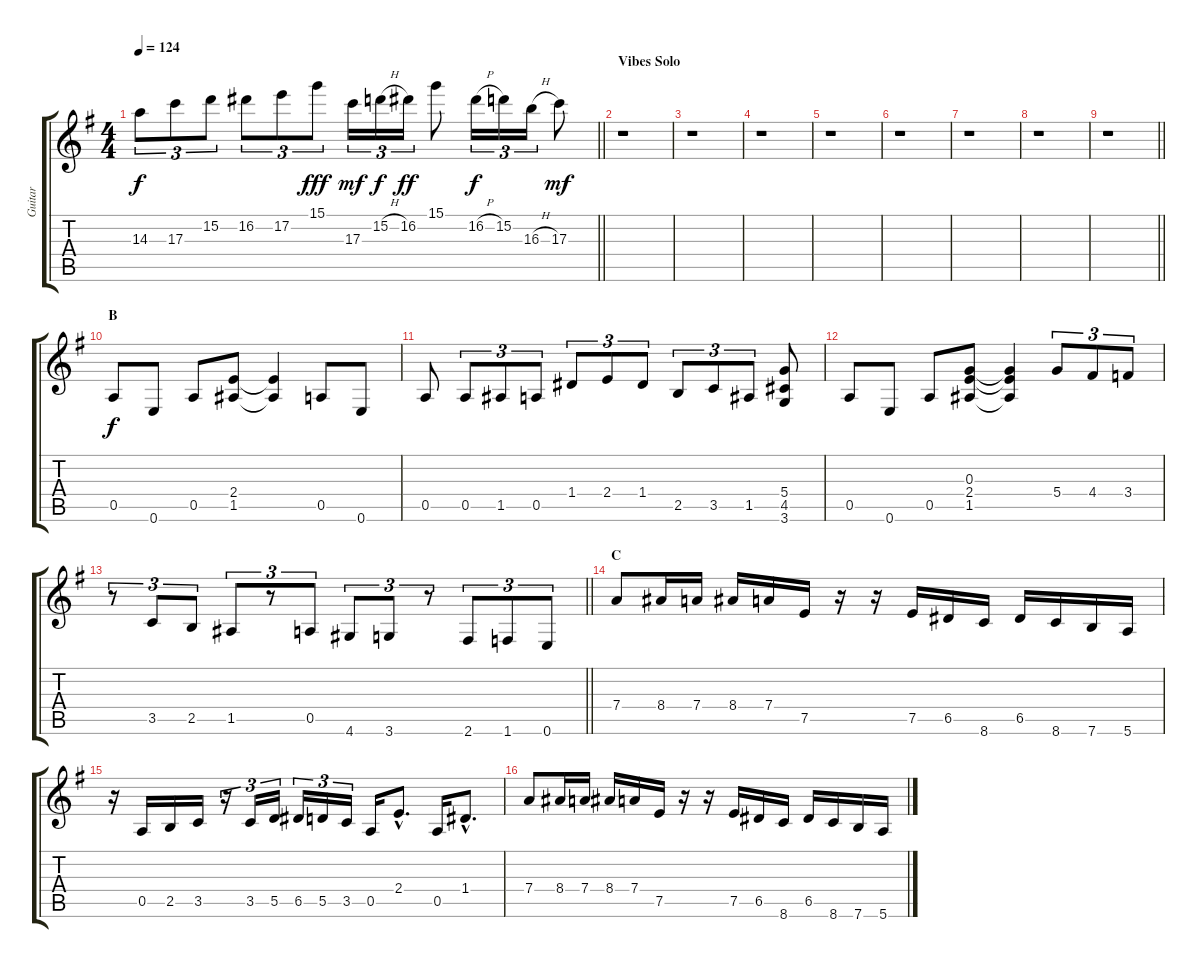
\track ("Guitar" "Guitar") {instrument overdrivenguitar}
\staff {score tabs}
\tuning (E4 B3 G3 D3 A2 E2) {hide}
\ts (4 4)
\tempo 124
\clef g2
\barLineRight lightlight
\ks eminor
14.3.8{tu (3 2) dy f} 17.3.8{tu (3 2)} 15.2.8{tu (3 2)} 16.2.8{tu (3 2)} 17.2.8{tu (3 2)} 15.1.8{tu (3 2) dy fff} 17.3.16{tu (3 2) dy mf} 15.2{h}.16{tu (3 2) dy f} 16.2.16{tu (3 2) dy ff} 15.1.8 16.2{h}.16{tu (3 2) dy f} 15.2.16{tu (3 2)} 16.3{h}.16{tu (3 2)} 17.3.8{dy mf} |
\section ("" "Vibes Solo")
r.1 |
r.1 |
r.1 |
r.1 |
r.1 |
r.1 |
r.1 |
\barLineRight lightlight
r.1 |
\section ("" "B")
0.5.8{dy f} 0.6.8 0.5.8 (2.4 1.5).8 (2.4{t} 1.5{t}).4 0.5.8 0.6.8 |
0.5.8 0.5.8{tu (3 2)} 1.5.8{tu (3 2)} 0.5.8{tu (3 2)} 1.4.8{tu (3 2)} 2.4.8{tu (3 2)} 1.4.8{tu (3 2)} 2.5.8{tu (3 2)} 3.5.8{tu (3 2)} 1.5.8{tu (3 2)} (5.4 4.5 3.6).8 |
0.5.8 0.6.8 0.5.8 (0.3 2.4 1.5).8 (0.3{t} 2.4{t} 1.5{t}).4 5.4.8{tu (3 2)} 4.4.8{tu (3 2)} 3.4.8{tu (3 2)} |
\barLineRight lightlight
r.8{tu (3 2)} 3.5.8{tu (3 2)} 2.5.8{tu (3 2)} 1.5.8{tu (3 2)} r.8{tu (3 2)} 0.5.8{tu (3 2)} 4.6.8{tu (3 2)} 3.6.8{tu (3 2)} r.8{tu (3 2)} 2.6.8{tu (3 2)} 1.6.8{tu (3 2)} 0.6.8{tu (3 2)} |
\section ("" "C")
7.4.8 8.4.16 7.4.16 8.4.16 7.4.16 7.5.16 r.16 r.16 7.5.16 6.5.16 8.6.16 6.5.16 8.6.16 7.6.16 5.6.16 |
r.16 0.5.16 2.5.16 3.5.16 r.16{tu (3 2)} 3.5.16{tu (3 2)} 5.5.16{tu (3 2)} 6.5.16{tu (3 2)} 5.5.16{tu (3 2)} 3.5.16{tu (3 2)} 0.5.16 2.4{hac}.8{d} 0.5.16 1.4{hac}.8{d} |
7.4.8 8.4.16 7.4.16 8.4.16 7.4.16 7.5.16 r.16 r.16 7.5.16 6.5.16 8.6.16 6.5.16 8.6.16 7.6.16 5.6.16
